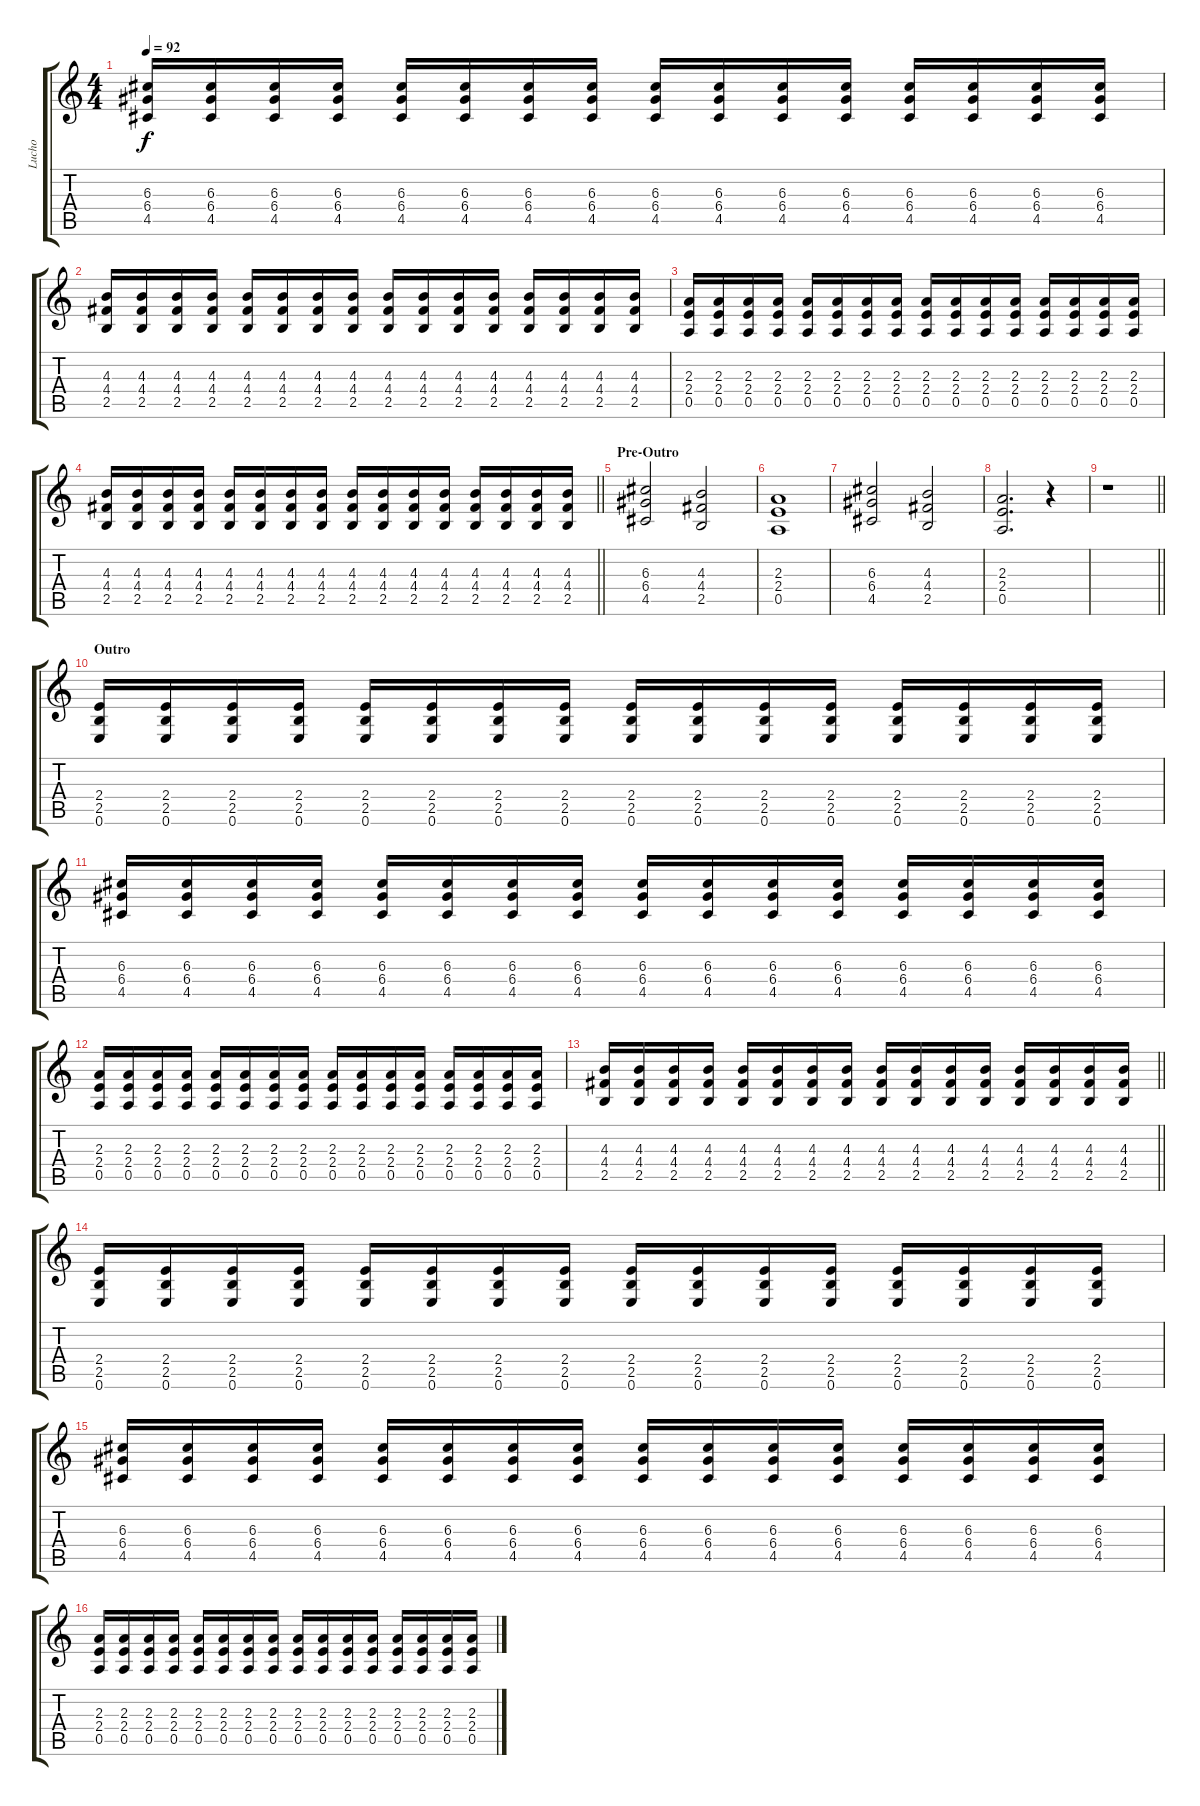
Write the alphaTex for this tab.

\track ("Lucho" "Lucho") {instrument distortionguitar}
\staff {score tabs}
\tuning (E4 B3 G3 D3 A2 E2) {hide}
\ts (4 4)
\tempo 92
\clef g2
\ks c
(6.3 6.4 4.5).16{dy f} (6.3 6.4 4.5).16 (6.3 6.4 4.5).16 (6.3 6.4 4.5).16 (6.3 6.4 4.5).16 (6.3 6.4 4.5).16 (6.3 6.4 4.5).16 (6.3 6.4 4.5).16 (6.3 6.4 4.5).16 (6.3 6.4 4.5).16 (6.3 6.4 4.5).16 (6.3 6.4 4.5).16 (6.3 6.4 4.5).16 (6.3 6.4 4.5).16 (6.3 6.4 4.5).16 (6.3 6.4 4.5).16 |
(4.3 4.4 2.5).16 (4.3 4.4 2.5).16 (4.3 4.4 2.5).16 (4.3 4.4 2.5).16 (4.3 4.4 2.5).16 (4.3 4.4 2.5).16 (4.3 4.4 2.5).16 (4.3 4.4 2.5).16 (4.3 4.4 2.5).16 (4.3 4.4 2.5).16 (4.3 4.4 2.5).16 (4.3 4.4 2.5).16 (4.3 4.4 2.5).16 (4.3 4.4 2.5).16 (4.3 4.4 2.5).16 (4.3 4.4 2.5).16 |
(2.3 2.4 0.5).16 (2.3 2.4 0.5).16 (2.3 2.4 0.5).16 (2.3 2.4 0.5).16 (2.3 2.4 0.5).16 (2.3 2.4 0.5).16 (2.3 2.4 0.5).16 (2.3 2.4 0.5).16 (2.3 2.4 0.5).16 (2.3 2.4 0.5).16 (2.3 2.4 0.5).16 (2.3 2.4 0.5).16 (2.3 2.4 0.5).16 (2.3 2.4 0.5).16 (2.3 2.4 0.5).16 (2.3 2.4 0.5).16 |
\barLineRight lightlight
(4.3 4.4 2.5).16 (4.3 4.4 2.5).16 (4.3 4.4 2.5).16 (4.3 4.4 2.5).16 (4.3 4.4 2.5).16 (4.3 4.4 2.5).16 (4.3 4.4 2.5).16 (4.3 4.4 2.5).16 (4.3 4.4 2.5).16 (4.3 4.4 2.5).16 (4.3 4.4 2.5).16 (4.3 4.4 2.5).16 (4.3 4.4 2.5).16 (4.3 4.4 2.5).16 (4.3 4.4 2.5).16 (4.3 4.4 2.5).16 |
\section ("" "Pre-Outro")
(6.3 6.4 4.5).2 (4.3 4.4 2.5).2 |
(2.3 2.4 0.5).1 |
(6.3 6.4 4.5).2 (4.3 4.4 2.5).2 |
(2.3 2.4 0.5).2{d} r.4 |
\barLineRight lightlight
r.1 |
\section ("" "Outro")
(2.4 2.5 0.6).16{volume 16} (2.4 2.5 0.6).16 (2.4 2.5 0.6).16 (2.4 2.5 0.6).16 (2.4 2.5 0.6).16 (2.4 2.5 0.6).16 (2.4 2.5 0.6).16 (2.4 2.5 0.6).16 (2.4 2.5 0.6).16 (2.4 2.5 0.6).16 (2.4 2.5 0.6).16 (2.4 2.5 0.6).16 (2.4 2.5 0.6).16 (2.4 2.5 0.6).16 (2.4 2.5 0.6).16 (2.4 2.5 0.6).16 |
(6.3 6.4 4.5).16 (6.3 6.4 4.5).16 (6.3 6.4 4.5).16 (6.3 6.4 4.5).16 (6.3 6.4 4.5).16 (6.3 6.4 4.5).16 (6.3 6.4 4.5).16 (6.3 6.4 4.5).16 (6.3 6.4 4.5).16 (6.3 6.4 4.5).16 (6.3 6.4 4.5).16 (6.3 6.4 4.5).16 (6.3 6.4 4.5).16 (6.3 6.4 4.5).16 (6.3 6.4 4.5).16 (6.3 6.4 4.5).16 |
(2.3 2.4 0.5).16 (2.3 2.4 0.5).16 (2.3 2.4 0.5).16 (2.3 2.4 0.5).16 (2.3 2.4 0.5).16 (2.3 2.4 0.5).16 (2.3 2.4 0.5).16 (2.3 2.4 0.5).16 (2.3 2.4 0.5).16 (2.3 2.4 0.5).16 (2.3 2.4 0.5).16 (2.3 2.4 0.5).16 (2.3 2.4 0.5).16 (2.3 2.4 0.5).16 (2.3 2.4 0.5).16 (2.3 2.4 0.5).16 |
\barLineRight lightlight
(4.3 4.4 2.5).16 (4.3 4.4 2.5).16 (4.3 4.4 2.5).16 (4.3 4.4 2.5).16 (4.3 4.4 2.5).16 (4.3 4.4 2.5).16 (4.3 4.4 2.5).16 (4.3 4.4 2.5).16 (4.3 4.4 2.5).16 (4.3 4.4 2.5).16 (4.3 4.4 2.5).16 (4.3 4.4 2.5).16 (4.3 4.4 2.5).16 (4.3 4.4 2.5).16 (4.3 4.4 2.5).16 (4.3 4.4 2.5).16 |
(2.4 2.5 0.6).16 (2.4 2.5 0.6).16 (2.4 2.5 0.6).16 (2.4 2.5 0.6).16 (2.4 2.5 0.6).16 (2.4 2.5 0.6).16 (2.4 2.5 0.6).16 (2.4 2.5 0.6).16 (2.4 2.5 0.6).16 (2.4 2.5 0.6).16 (2.4 2.5 0.6).16 (2.4 2.5 0.6).16 (2.4 2.5 0.6).16 (2.4 2.5 0.6).16 (2.4 2.5 0.6).16 (2.4 2.5 0.6).16 |
(6.3 6.4 4.5).16 (6.3 6.4 4.5).16 (6.3 6.4 4.5).16 (6.3 6.4 4.5).16 (6.3 6.4 4.5).16 (6.3 6.4 4.5).16 (6.3 6.4 4.5).16 (6.3 6.4 4.5).16 (6.3 6.4 4.5).16 (6.3 6.4 4.5).16 (6.3 6.4 4.5).16 (6.3 6.4 4.5).16 (6.3 6.4 4.5).16 (6.3 6.4 4.5).16 (6.3 6.4 4.5).16 (6.3 6.4 4.5).16 |
(2.3 2.4 0.5).16 (2.3 2.4 0.5).16 (2.3 2.4 0.5).16 (2.3 2.4 0.5).16 (2.3 2.4 0.5).16 (2.3 2.4 0.5).16 (2.3 2.4 0.5).16 (2.3 2.4 0.5).16 (2.3 2.4 0.5).16 (2.3 2.4 0.5).16 (2.3 2.4 0.5).16 (2.3 2.4 0.5).16 (2.3 2.4 0.5).16 (2.3 2.4 0.5).16 (2.3 2.4 0.5).16 (2.3 2.4 0.5).16
